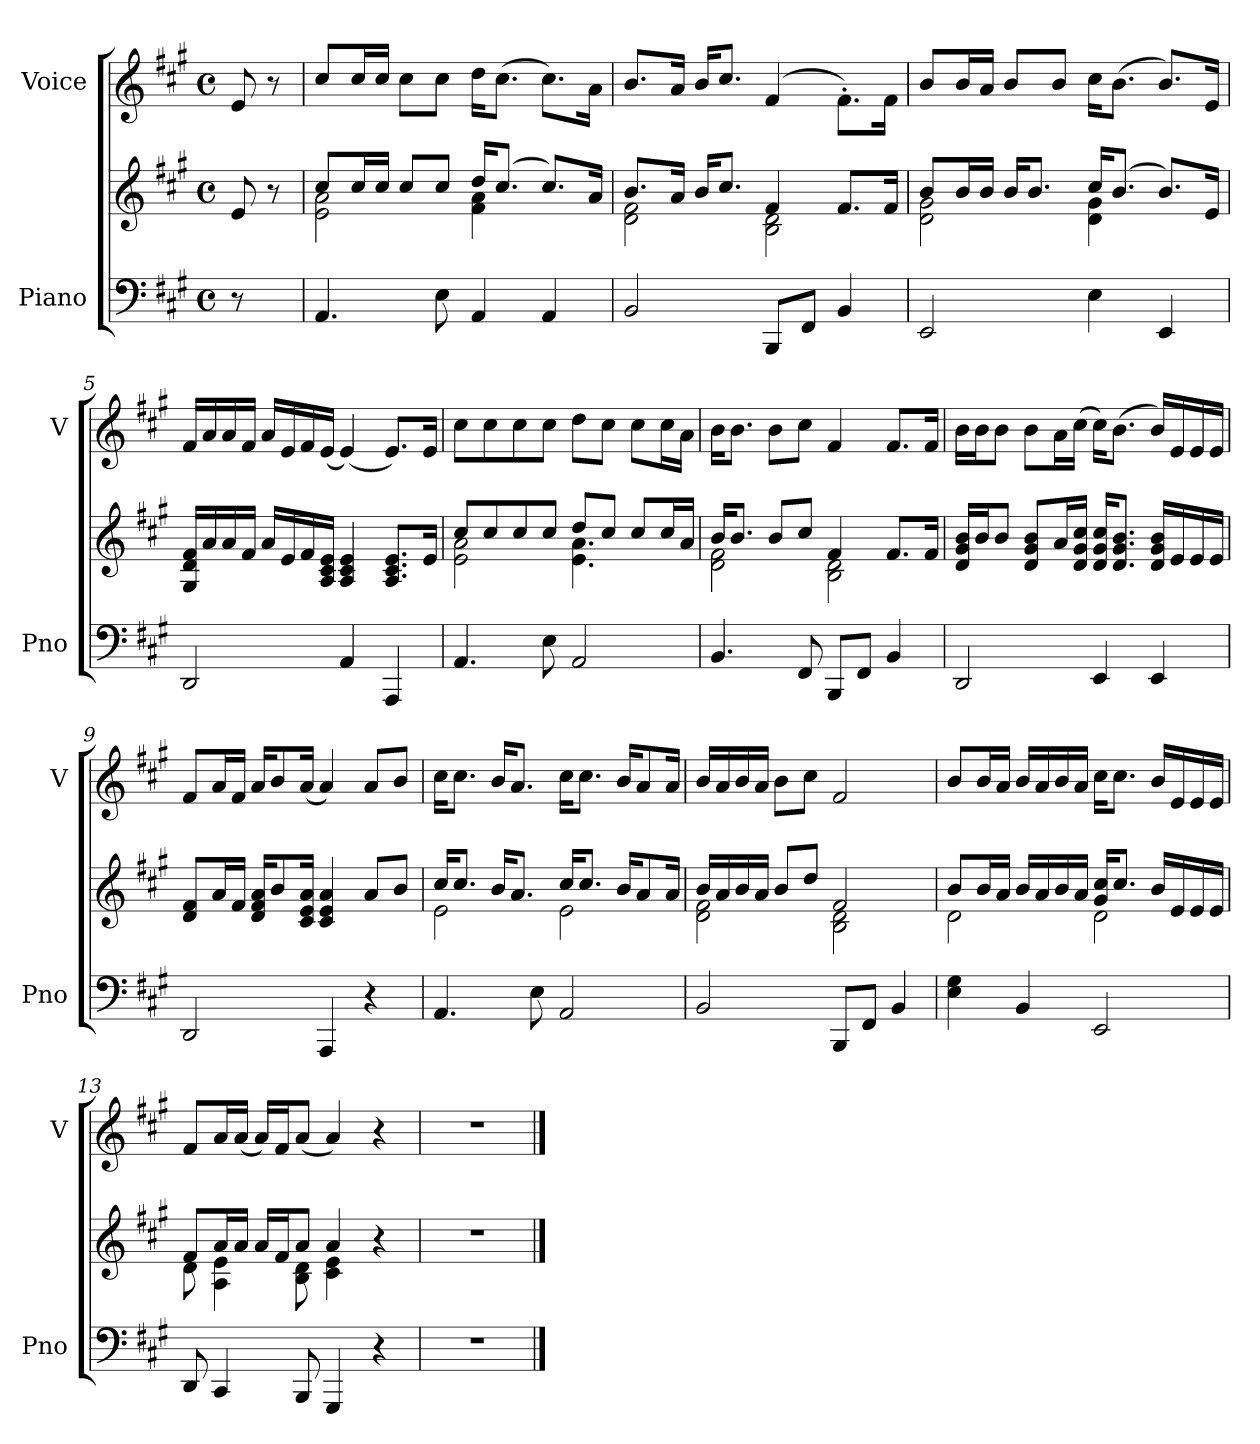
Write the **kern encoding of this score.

**kern	**kern	**kern
*part2	*part2	*part1
*staff3	*staff2	*staff1
*I"Piano	*	*I"Voice
*I'Pno	*	*I'V
*clefF4	*clefG2	*clefG2
*k[f#c#g#]	*k[f#c#g#]	*k[f#c#g#]
*M4/4	*M4/4	*M4/4
*met(c)	*met(c)	*met(c)
=1	=1	=1
8r	8e/	8e/
8ryy	8r	8r
=2	=2	=2
*	*^	*
4.AA/	8cc#/L	2e\ 2a\	8cc#/L
.	16cc#/L	.	16cc#/L
.	16cc#/JJ	.	16cc#/JJ
.	8cc#/L	.	8cc#\L
8E\	8cc#/J	.	8cc#\J
4AA/	16dd/KL	4f#\ 4a\	16dd\KL
.	(>8.cc#/J	.	(>8.cc#\J
4AA/	8.cc#/L)	4ryy	8.cc#\L)
.	16a/Jk	.	16a\Jk
=3	=3	=3	=3
2BB/	8.b/L	2d\ 2f#\	8.b/L
.	16a/Jk	.	16a/Jk
.	16b/KL	.	16b/KL
.	8.cc#/J	.	8.cc#/J
8BBB/L	4f#/	2B\ 2d\	(>4f#/
8FF#/J	.	.	.
4BB/	8.f#/L	.	8.f#'\L)
.	16f#/Jk	.	16f#\Jk
!!LO:LB:g=z
=4	=4	=4	=4
2EE/	8b/L	2d\ 2g#\	8b/L
.	16b/L	.	16b/L
.	16b/JJ	.	16a/JJ
.	16b/KL	.	8b/L
.	8.b/J	.	.
.	.	.	8b/J
4E\	16cc#/KL	4d\ 4g#\	16cc#\KL
.	(>8.b/J	.	(>8.b\J
4EE/	8.b/L)	4ryy	8.b/L)
.	16e/Jk	.	16e/Jk
*	*v	*v	*
=5	=5	=5
2DD/	16G#/ 16d/ 16f#/LL	16f#/LL
.	16a/	16a/
.	16a/	16a/
.	16f#/JJ	16f#/JJ
.	16a/LL	16a/LL
.	16e/	16e/
.	16f#/	16f#/
.	16A/ 16c#/ 16e/JJ	(<16e/JJ
4AA/	4A/ 4c#/ 4e/	(<4e/)
4AAA/	8.A/ 8.c#/ 8.e/L	8.e/L)
.	16e/Jk	16e/Jk
!!LO:LB:g=z
=6	=6	=6
*	*^	*
4.AA/	8cc#/L	2e\ 2a\	8cc#\L
.	8cc#/	.	8cc#\
.	8cc#/	.	8cc#\
8E\	8cc#/J	.	8cc#\J
2AA/	8dd/L	4.e\ 4.a\	8dd\L
.	8cc#/J	.	8cc#\J
.	8cc#/L	.	8cc#\L
.	16cc#/L	8ryy	16cc#\L
.	16a/JJ	.	16a\JJ
=7	=7	=7	=7
4.BB/	16b/KL	2d\ 2f#\	16b\KL
.	8.b/J	.	8.b\J
.	8b/L	.	8b\L
8FF#/	8cc#/J	.	8cc#\J
8BBB/L	4f#/	2B\ 2d\	4f#/
8FF#/J	.	.	.
4BB/	8.f#/L	.	8.f#/L
.	16f#/Jk	.	16f#/Jk
*	*v	*v	*
!!LO:LB:g=z
=8	=8	=8
2DD/	16d/ 16g#/ 16b/LL	16b\LL
.	16b/J	16b\J
.	8b/J	8b\J
.	8d/ 8g#/ 8b/L	8b\L
.	16a/L	16a\L
.	16d/ 16g#/ 16cc#/JJ	(>16cc#\JJ
4EE/	16d/ 16g#/ 16cc#/KL	16cc#\KL)
.	8.d/ 8.g#/ 8.b/J	(>8.b\J
4EE/	16d/ 16g#/ 16b/LL	16b/LL)
.	16e/	16e/
.	16e/	16e/
.	16e/JJ	16e/JJ
=9	=9	=9
2DD/	8d/ 8f#/L	8f#/L
.	16a/L	16a/L
.	16f#/JJ	16f#/JJ
.	16d/ 16f#/ 16a/KL	16a/KL
.	8b/	8b/
.	16c#/ 16e/ 16a/Jk	(<16a/Jk
4AAA/	4c#/ 4e/ 4a/	4a/)
4r	8a/L	8a/L
.	8b/J	8b/J
!!LO:LB:g=z
=10	=10	=10
*	*^	*
4.AA/	16cc#/KL	2e\	16cc#\KL
.	8.cc#/J	.	8.cc#\J
.	16b/KL	.	16b/KL
.	8.a/J	.	8.a/J
8E\	.	.	.
2AA/	16cc#/KL	2e\	16cc#\KL
.	8.cc#/J	.	8.cc#\J
.	16b/KL	.	16b/KL
.	8a/	.	8a/
.	16a/Jk	.	16a/Jk
=11	=11	=11	=11
2BB/	16b/LL	2d\ 2f#\	16b/LL
.	16a/	.	16a/
.	16b/	.	16b/
.	16a/JJ	.	16a/JJ
.	8b/L	.	8b\L
.	8dd/J	.	8cc#\J
8BBB/L	2f#/	2B\ 2d\	2f#/
8FF#/J	.	.	.
4BB/	.	.	.
!!LO:PB:g=z
=12	=12	=12	=12
4E\ 4G#\	8b/L	2d\	8b/L
.	16b/L	.	16b/L
.	16a/JJ	.	16a/JJ
4BB/	16b/LL	.	16b/LL
.	16a/	.	16a/
.	16b/	.	16b/
.	16a/JJ	.	16a/JJ
2EE/	16g#/ 16cc#/KL	2d\	16cc#\KL
.	8.cc#/J	.	8.cc#\J
.	16b/LL	.	16b/LL
.	16e/	.	16e/
.	16e/	.	16e/
.	16e/JJ	.	16e/JJ
=13	=13	=13	=13
8DD/	8f#/L	8d\	8f#/L
4CC#/	16a/L	4A\ 4e\	16a/L
.	16a/JJ	.	(<16a/JJ
.	16a/LL	.	16a/LL)
.	16f#/J	.	16f#/J
8BBB/	8a/J	8B\ 8d\	(<8a/J
4GGG#/	4a/	4c#\ 4e\	4a/)
4r	4r	4ryy	4r
*	*v	*v	*
=14	=14	=14
1r	1r	1r
==	==	==
*-	*-	*-
